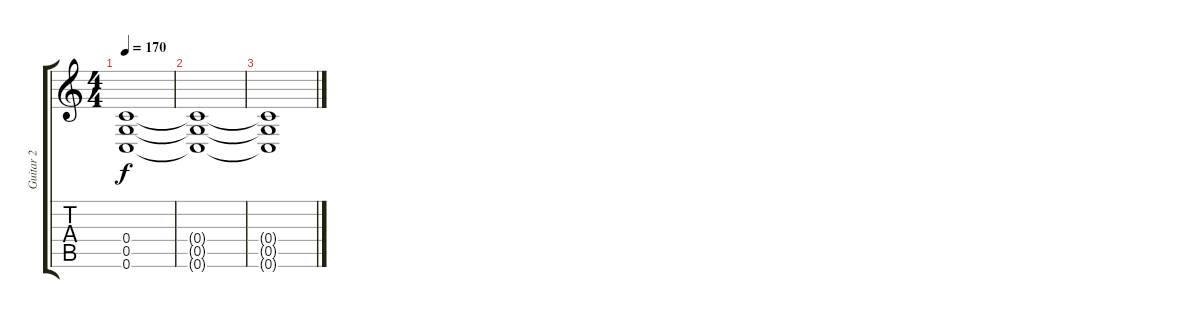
\track ("Guitar 2" "Guitar 2") {instrument distortionguitar}
\staff {score tabs}
\tuning (D4 A3 F3 C3 G2 C2) {hide}
\ts (4 4)
\tempo 170
\clef g2
\ks c
(0.4{t} 0.5{t} 0.6{t}).1{dy f} |
(0.4{t} 0.5{t} 0.6{t}).1 |
(0.4{t} 0.5{t} 0.6{t}).1
